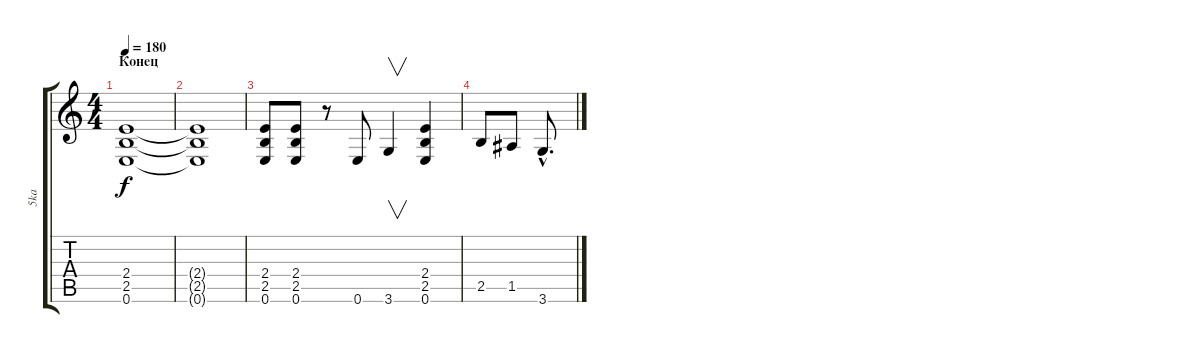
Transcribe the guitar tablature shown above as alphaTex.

\track ("5ka" "5ka") {instrument distortionguitar}
\staff {score tabs}
\tuning (E4 B3 G3 D3 A2 E2) {hide}
\ts (4 4)
\section ("" "Конец")
\tempo 180
\clef g2
\ks c
(2.4 2.5 0.6).1{dy f} |
(2.4{t} 2.5{t} 0.6{t}).1 |
(2.4 2.5 0.6).8 (2.4 2.5 0.6).8 r.8 0.6.8 3.6.4{v} (2.4 2.5 0.6).4 |
2.5.8 1.5.8 3.6{hac}.8{d}
